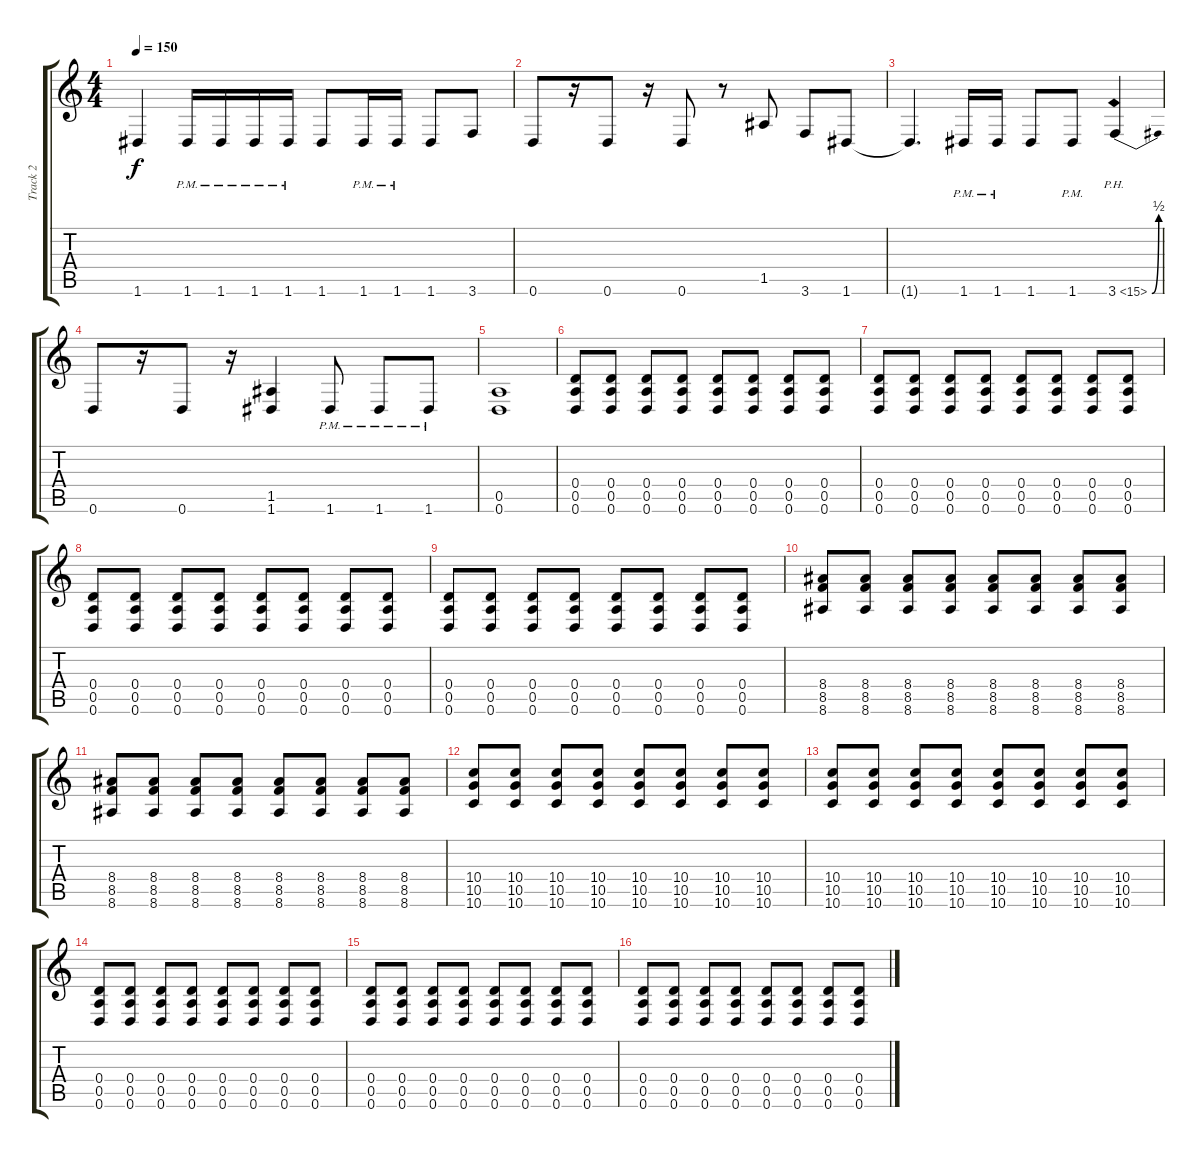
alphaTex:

\track ("Track 2" "Track 2") {instrument distortionguitar}
\staff {score tabs}
\tuning (E4 B3 G3 D3 A2 D2) {hide}
\ts (4 4)
\tempo 150
\clef g2
\ks c
1.6{t}.4{dy f} 1.6{pm}.16 1.6{pm}.16 1.6{pm}.16 1.6{pm}.16 1.6.8 1.6{pm}.16 1.6{pm}.16 1.6.8 3.6.8 |
0.6.8 r.16 0.6.8 r.16 0.6.8 r.8 1.5.8 3.6.8 1.6.8 |
1.6{t}.4{d} 1.6{pm}.16 1.6{pm}.16 1.6.8 1.6{pm}.8 3.6{be (bend 0 0 60 2) ph 12}.4 |
0.6.8 r.16 0.6.8 r.16 (1.5 1.6).4 1.6{pm}.8 1.6{pm}.8 1.6{pm}.8 |
(0.5 0.6).1 |
(0.4 0.5 0.6).8 (0.4 0.5 0.6).8 (0.4 0.5 0.6).8 (0.4 0.5 0.6).8 (0.4 0.5 0.6).8 (0.4 0.5 0.6).8 (0.4 0.5 0.6).8 (0.4 0.5 0.6).8 |
(0.4 0.5 0.6).8 (0.4 0.5 0.6).8 (0.4 0.5 0.6).8 (0.4 0.5 0.6).8 (0.4 0.5 0.6).8 (0.4 0.5 0.6).8 (0.4 0.5 0.6).8 (0.4 0.5 0.6).8 |
(0.4 0.5 0.6).8 (0.4 0.5 0.6).8 (0.4 0.5 0.6).8 (0.4 0.5 0.6).8 (0.4 0.5 0.6).8 (0.4 0.5 0.6).8 (0.4 0.5 0.6).8 (0.4 0.5 0.6).8 |
(0.4 0.5 0.6).8 (0.4 0.5 0.6).8 (0.4 0.5 0.6).8 (0.4 0.5 0.6).8 (0.4 0.5 0.6).8 (0.4 0.5 0.6).8 (0.4 0.5 0.6).8 (0.4 0.5 0.6).8 |
(8.4 8.5 8.6).8 (8.4 8.5 8.6).8 (8.4 8.5 8.6).8 (8.4 8.5 8.6).8 (8.4 8.5 8.6).8 (8.4 8.5 8.6).8 (8.4 8.5 8.6).8 (8.4 8.5 8.6).8 |
(8.4 8.5 8.6).8 (8.4 8.5 8.6).8 (8.4 8.5 8.6).8 (8.4 8.5 8.6).8 (8.4 8.5 8.6).8 (8.4 8.5 8.6).8 (8.4 8.5 8.6).8 (8.4 8.5 8.6).8 |
(10.4 10.5 10.6).8 (10.4 10.5 10.6).8 (10.4 10.5 10.6).8 (10.4 10.5 10.6).8 (10.4 10.5 10.6).8 (10.4 10.5 10.6).8 (10.4 10.5 10.6).8 (10.4 10.5 10.6).8 |
(10.4 10.5 10.6).8 (10.4 10.5 10.6).8 (10.4 10.5 10.6).8 (10.4 10.5 10.6).8 (10.4 10.5 10.6).8 (10.4 10.5 10.6).8 (10.4 10.5 10.6).8 (10.4 10.5 10.6).8 |
(0.4 0.5 0.6).8 (0.4 0.5 0.6).8 (0.4 0.5 0.6).8 (0.4 0.5 0.6).8 (0.4 0.5 0.6).8 (0.4 0.5 0.6).8 (0.4 0.5 0.6).8 (0.4 0.5 0.6).8 |
(0.4 0.5 0.6).8 (0.4 0.5 0.6).8 (0.4 0.5 0.6).8 (0.4 0.5 0.6).8 (0.4 0.5 0.6).8 (0.4 0.5 0.6).8 (0.4 0.5 0.6).8 (0.4 0.5 0.6).8 |
(0.4 0.5 0.6).8 (0.4 0.5 0.6).8 (0.4 0.5 0.6).8 (0.4 0.5 0.6).8 (0.4 0.5 0.6).8 (0.4 0.5 0.6).8 (0.4 0.5 0.6).8 (0.4 0.5 0.6).8
